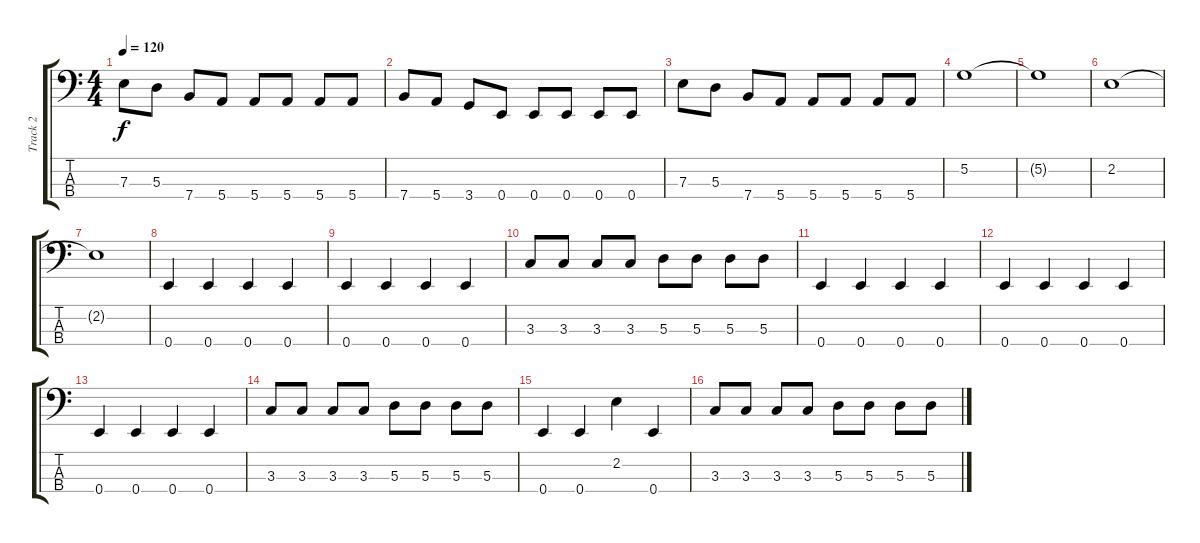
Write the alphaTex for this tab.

\track ("Track 2" "Track 2") {instrument electricbasspick}
\staff {score tabs}
\tuning (G2 D2 A1 E1) {hide}
\ts (4 4)
\tempo 120
\clef f4
\ks c
7.3.8{dy f instrument electricbasspick} 5.3.8 7.4.8 5.4.8 5.4.8 5.4.8 5.4.8 5.4.8 |
7.4.8 5.4.8 3.4.8 0.4.8 0.4.8 0.4.8 0.4.8 0.4.8 |
7.3.8 5.3.8 7.4.8 5.4.8 5.4.8 5.4.8 5.4.8 5.4.8 |
5.2.1 |
5.2{t}.1 |
2.2.1 |
2.2{t}.1 |
0.4.4 0.4.4 0.4.4 0.4.4 |
0.4.4 0.4.4 0.4.4 0.4.4 |
3.3.8 3.3.8 3.3.8 3.3.8 5.3.8 5.3.8 5.3.8 5.3.8 |
0.4.4 0.4.4 0.4.4 0.4.4 |
0.4.4 0.4.4 0.4.4 0.4.4 |
0.4.4 0.4.4 0.4.4 0.4.4 |
3.3.8 3.3.8 3.3.8 3.3.8 5.3.8 5.3.8 5.3.8 5.3.8 |
0.4.4 0.4.4 2.2.4 0.4.4 |
3.3.8 3.3.8 3.3.8 3.3.8 5.3.8 5.3.8 5.3.8 5.3.8
